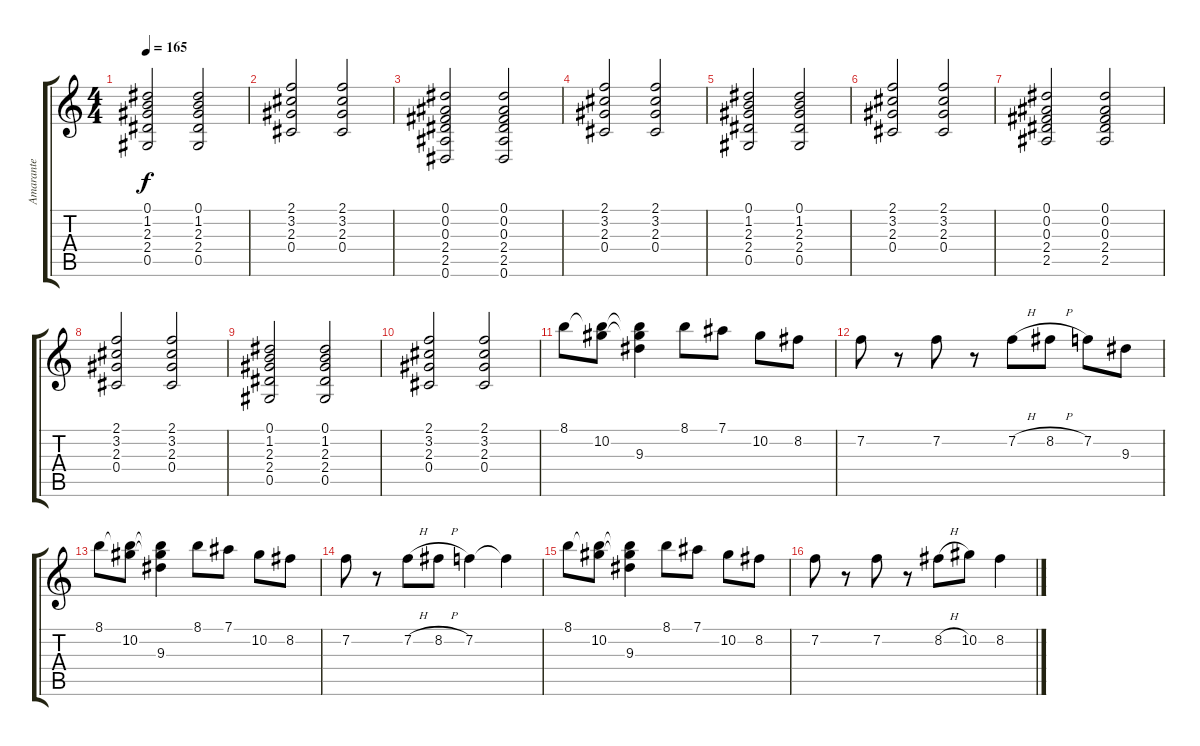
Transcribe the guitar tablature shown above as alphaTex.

\track ("Amarante" "Amarante") {instrument overdrivenguitar}
\staff {score tabs}
\tuning (Eb4 Bb3 Gb3 Db3 Ab2 Eb2) {hide}
\ts (4 4)
\tempo 165
\clef g2
\ks c
(0.1 1.2 2.3 2.4 0.5).2{dy f} (0.1 1.2 2.3 2.4 0.5).2 |
(2.1 3.2 2.3 0.4).2 (2.1 3.2 2.3 0.4).2 |
(0.1 0.2 0.3 2.4 2.5 0.6).2 (0.1 0.2 0.3 2.4 2.5 0.6).2 |
(2.1 3.2 2.3 0.4).2 (2.1 3.2 2.3 0.4).2 |
(0.1 1.2 2.3 2.4 0.5).2 (0.1 1.2 2.3 2.4 0.5).2 |
(2.1 3.2 2.3 0.4).2 (2.1 3.2 2.3 0.4).2 |
(0.1 0.2 0.3 2.4 2.5).2 (0.1 0.2 0.3 2.4 2.5).2 |
(2.1 3.2 2.3 0.4).2 (2.1 3.2 2.3 0.4).2 |
(0.1 1.2 2.3 2.4 0.5).2 (0.1 1.2 2.3 2.4 0.5).2 |
(2.1 3.2 2.3 0.4).2 (2.1 3.2 2.3 0.4).2 |
8.1.8 (8.1{t} 10.2).8{volume 8 instrument overdrivenguitar} (8.1{t} 10.2{t} 9.3).4 8.1.8 7.1.8 10.2.8 8.2.8 |
7.2.8 r.8 7.2.8 r.8 7.2{h}.8 8.2{h}.8 7.2.8 9.3.8 |
8.1.8 (8.1{t} 10.2).8 (8.1{t} 10.2{t} 9.3).4 8.1.8 7.1.8 10.2.8 8.2.8 |
7.2.8 r.8 7.2{h}.8 8.2{h}.8 7.2.4 7.2{t}.4 |
8.1.8 (8.1{t} 10.2).8 (8.1{t} 10.2{t} 9.3).4 8.1.8 7.1.8 10.2.8 8.2.8 |
7.2.8 r.8 7.2.8 r.8 8.2{h}.8 10.2.8 8.2.4
